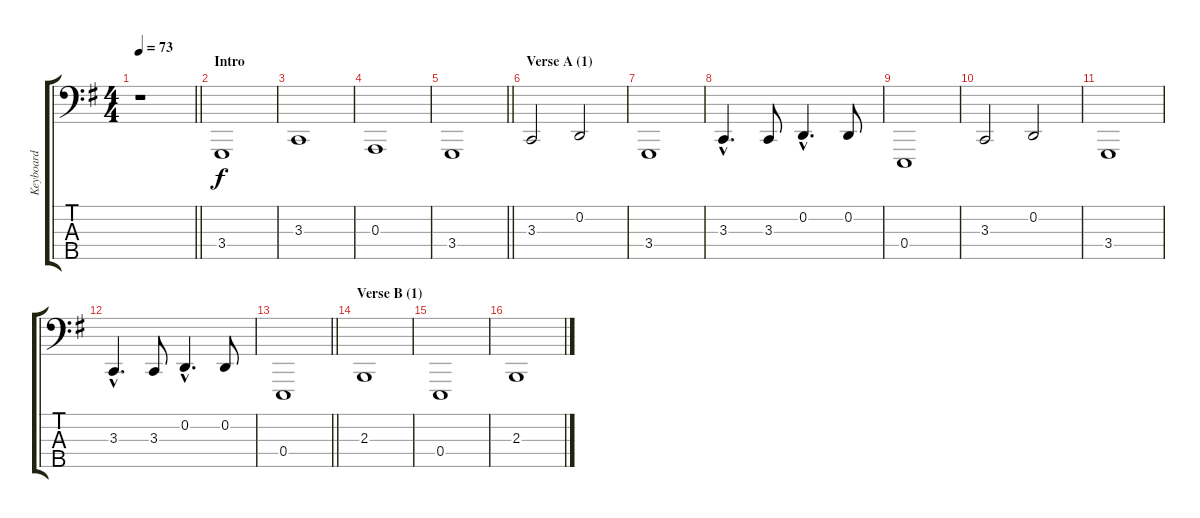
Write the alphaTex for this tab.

\track ("Keyboard" "Keyboard") {instrument brightacousticpiano}
\staff {score tabs}
\tuning (G2 D2 A1 E1 A0) {hide}
\ts (4 4)
\tempo 73
\clef f4
\barLineRight lightlight
\ks g
r.1{dy f instrument brightacousticpiano} |
\section ("" "Intro")
3.4.1 |
3.3.1 |
0.3.1 |
\barLineRight lightlight
3.4.1 |
\section ("" "Verse A (1)")
3.3.2 0.2.2 |
3.4.1 |
3.3{hac}.4{d} 3.3.8 0.2{hac}.4{d} 0.2.8 |
0.4.1 |
3.3.2 0.2.2 |
3.4.1 |
3.3{hac}.4{d} 3.3.8 0.2{hac}.4{d} 0.2.8 |
\barLineRight lightlight
0.4.1 |
\section ("" "Verse B (1)")
2.3.1 |
0.4.1 |
2.3.1
